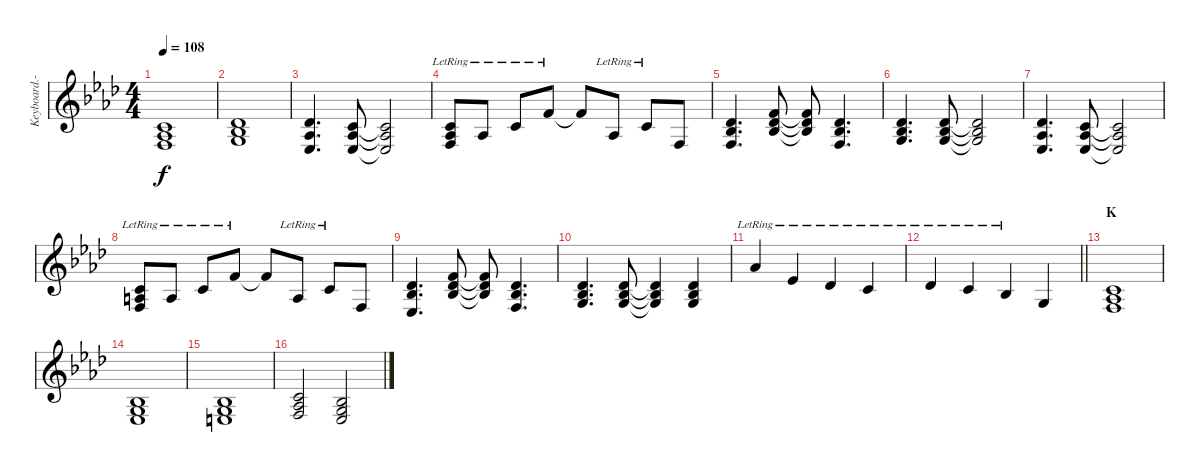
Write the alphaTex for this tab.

\track ("Keyboard.-II" "Keyboard.-") {instrument brightacousticpiano}
\staff {score}
\tuning (E4 B3 G3 D3 A2 E2 B1) {hide}
\ts (4 4)
\tempo 108
\clef g2
\ks ab
(1.2 1.3 3.4).1{dy f} |
(2.2 3.3 5.4).1 |
(2.2 1.3 1.4).4{d} (1.2 1.3 1.4).8 (1.2{t} 1.3{t} 1.4{t}).2 |
(1.2{lr} 1.3{lr} 3.4{lr}).8 1.3{lr}.8 1.2{lr}.8 1.1{lr}.8 1.1{t}.8 1.3{lr}.8 1.2{lr}.8 3.4.8 |
(2.2 3.3 3.4).4{d} (1.1 2.2 3.3).8 (1.1{t} 2.2{t} 3.3{t}).8 (2.2 3.3 3.4).4{d} |
(2.2 3.3 5.4).4{d} (2.2 3.3 5.4).8 (2.2{t} 3.3{t} 5.4{t}).2 |
(2.2 1.3 1.4).4{d} (1.2 1.3 1.4).8 (1.2{t} 1.3{t} 1.4{t}).2 |
(1.2{lr} 2.3{lr} 3.4{lr}).8 2.3{lr}.8 1.2{lr}.8 1.1{lr}.8 1.1{t}.8 2.3{lr}.8 1.2{lr}.8 3.4.8 |
(2.2 3.3 1.4).4{d} (1.1 2.2 3.3).8 (1.1{t} 2.2{t} 3.3{t}).8 (2.2 3.3 3.4).4{d} |
(2.2 3.3 5.4).4{d} (2.2 3.3 5.4).8 (2.2{t} 3.3{t} 5.4{t}).4 (2.2 3.3 5.4).4 |
4.1{lr}.4 4.2{lr}.4 2.2{lr}.4 1.2{lr}.4 |
\barLineRight lightlight
2.2{lr}.4 1.2{lr}.4 3.3{lr}.4 0.3.4 |
\section ("" "K")
(1.2 1.3 3.4).1 |
(3.3 5.4 6.5).1 |
(3.3 5.4 7.5).1 |
(1.2 1.3 3.4).2 (3.3 5.4 6.5).2
